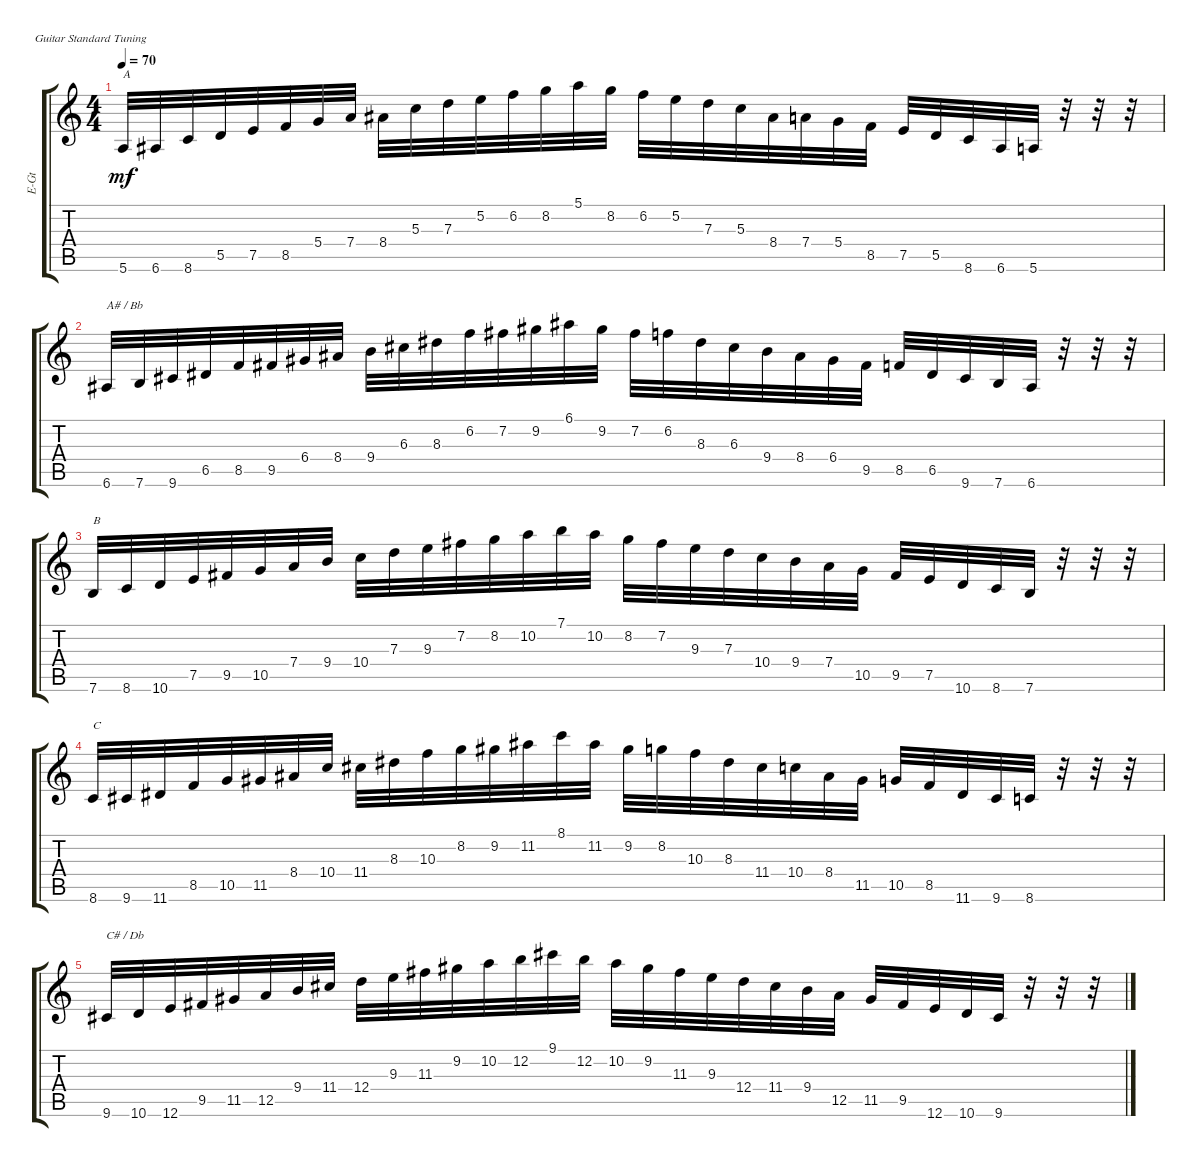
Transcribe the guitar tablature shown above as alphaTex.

\defaultSystemsLayout 4
\bracketExtendMode groupsimilarinstruments
\otherSystemsTrackNameOrientation horizontal
\track ("Electric Guitar" "E-Gt") {instrument overdrivenguitar}
\staff {score tabs}
\tuning (E4 B3 G3 D3 A2 E2)
\ts (4 4)
\tempo 70
\clef g2
\ks c
5.6.32{txt "A" dy mf instrument overdrivenguitar beam Up} 6.6{acc #}.32{beam Up} 8.6.32{beam Up} 5.5.32{beam Up} 7.5.32{beam Up} 8.5.32{beam Up} 5.4.32{beam Up} 7.4.32{beam Up} 8.4{acc #}.32{beam Down} 5.3.32{beam Down} 7.3.32{beam Down} 5.2.32{beam Down} 6.2.32{beam Down} 8.2.32{beam Down} 5.1.32{beam Down} 8.2.32{beam Down} 6.2.32{beam Down} 5.2.32{beam Down} 7.3.32{beam Down} 5.3.32{beam Down} 8.4{acc #}.32{beam Down} 7.4.32{beam Down} 5.4.32{beam Down} 8.5.32{beam Down} 7.5.32{beam Up} 5.5.32{beam Up} 8.6.32{beam Up} 6.6{acc #}.32{beam Up} 5.6.32{beam Up} r.32{beam Up} r.32{beam Up} r.32{beam Up} |
6.6{acc #}.32{txt "A# / Bb" beam Up} 7.6.32{beam Up} 9.6{acc #}.32{beam Up} 6.5{acc #}.32{beam Up} 8.5.32{beam Up} 9.5{acc #}.32{beam Up} 6.4{acc #}.32{beam Up} 8.4{acc #}.32{beam Up} 9.4.32{beam Down} 6.3{acc #}.32{beam Down} 8.3{acc #}.32{beam Down} 6.2.32{beam Down} 7.2{acc #}.32{beam Down} 9.2{acc #}.32{beam Down} 6.1{acc #}.32{beam Down} 9.2{acc #}.32{beam Down} 7.2{acc #}.32{beam Down} 6.2.32{beam Down} 8.3{acc #}.32{beam Down} 6.3{acc #}.32{beam Down} 9.4.32{beam Down} 8.4{acc #}.32{beam Down} 6.4{acc #}.32{beam Down} 9.5{acc #}.32{beam Down} 8.5.32{beam Up} 6.5{acc #}.32{beam Up} 9.6{acc #}.32{beam Up} 7.6.32{beam Up} 6.6{acc #}.32{beam Up} r.32{beam Down} r.32{beam Down} r.32{beam Down} |
7.6.32{txt "B" beam Up} 8.6.32{beam Up} 10.6.32{beam Up} 7.5.32{beam Up} 9.5{acc #}.32{beam Up} 10.5.32{beam Up} 7.4.32{beam Up} 9.4.32{beam Up} 10.4.32{beam Down} 7.3.32{beam Down} 9.3.32{beam Down} 7.2{acc #}.32{beam Down} 8.2.32{beam Down} 10.2.32{beam Down} 7.1.32{beam Down} 10.2.32{beam Down} 8.2.32{beam Down} 7.2{acc #}.32{beam Down} 9.3.32{beam Down} 7.3.32{beam Down} 10.4.32{beam Down} 9.4.32{beam Down} 7.4.32{beam Down} 10.5.32{beam Down} 9.5{acc #}.32{beam Up} 7.5.32{beam Up} 10.6.32{beam Up} 8.6.32{beam Up} 7.6.32{beam Up} r.32{beam Down} r.32{beam Down} r.32{beam Down} |
8.6.32{txt "C" beam Up} 9.6{acc #}.32{beam Up} 11.6{acc #}.32{beam Up} 8.5.32{beam Up} 10.5.32{beam Up} 11.5{acc #}.32{beam Up} 8.4{acc #}.32{beam Up} 10.4.32{beam Up} 11.4{acc #}.32{beam Down} 8.3{acc #}.32{beam Down} 10.3.32{beam Down} 8.2.32{beam Down} 9.2{acc #}.32{beam Down} 11.2{acc #}.32{beam Down} 8.1.32{beam Down} 11.2{acc #}.32{beam Down} 9.2{acc #}.32{beam Down} 8.2.32{beam Down} 10.3.32{beam Down} 8.3{acc #}.32{beam Down} 11.4{acc #}.32{beam Down} 10.4.32{beam Down} 8.4{acc #}.32{beam Down} 11.5{acc #}.32{beam Down} 10.5.32{beam Up} 8.5.32{beam Up} 11.6{acc #}.32{beam Up} 9.6{acc #}.32{beam Up} 8.6.32{beam Up} r.32{beam Down} r.32{beam Down} r.32{beam Down} |
9.6{acc #}.32{txt "C# / Db" beam Up} 10.6.32{beam Up} 12.6.32{beam Up} 9.5{acc #}.32{beam Up} 11.5{acc #}.32{beam Up} 12.5.32{beam Up} 9.4.32{beam Up} 11.4{acc #}.32{beam Up} 12.4.32{beam Down} 9.3.32{beam Down} 11.3{acc #}.32{beam Down} 9.2{acc #}.32{beam Down} 10.2.32{beam Down} 12.2.32{beam Down} 9.1{acc #}.32{beam Down} 12.2.32{beam Down} 10.2.32{beam Down} 9.2{acc #}.32{beam Down} 11.3{acc #}.32{beam Down} 9.3.32{beam Down} 12.4.32{beam Down} 11.4{acc #}.32{beam Down} 9.4.32{beam Down} 12.5.32{beam Down} 11.5{acc #}.32{beam Up} 9.5{acc #}.32{beam Up} 12.6.32{beam Up} 10.6.32{beam Up} 9.6{acc #}.32{beam Up} r.32{beam Down} r.32{beam Down} r.32{beam Down}
